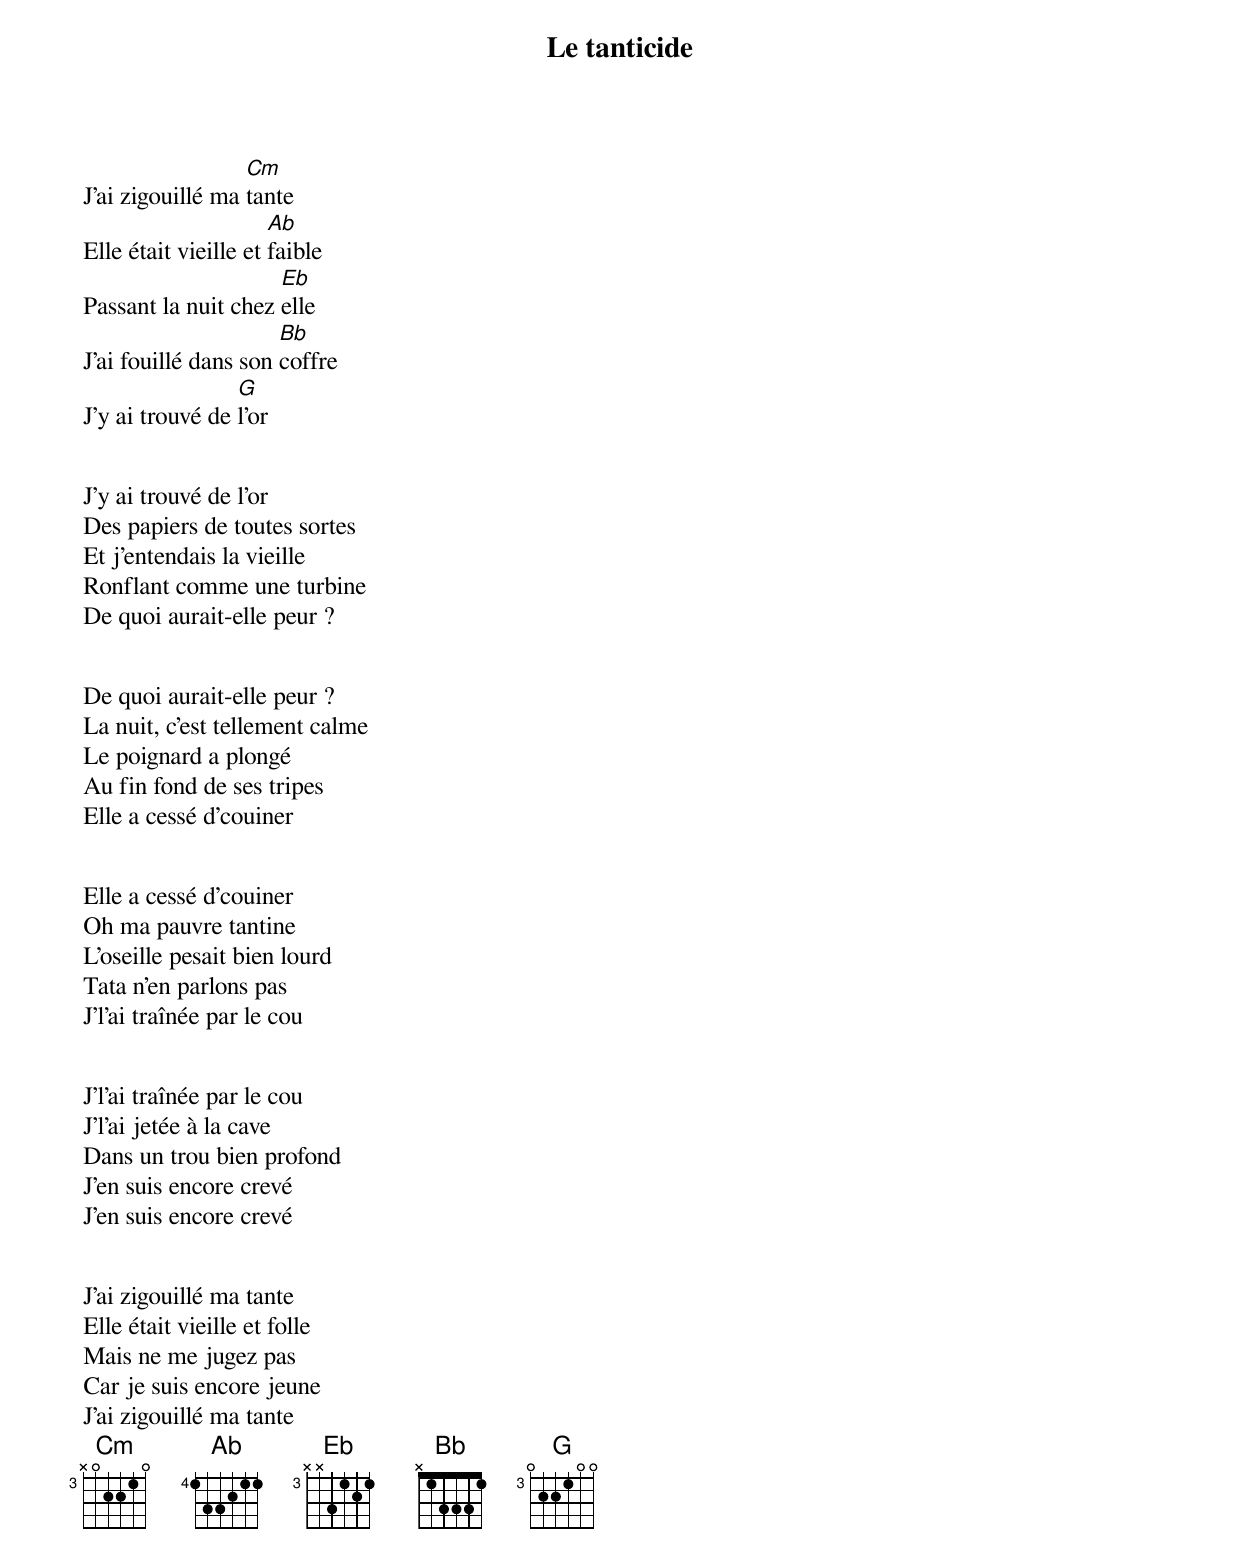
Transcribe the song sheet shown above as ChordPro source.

{title: Le tanticide}
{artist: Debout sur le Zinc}
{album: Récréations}
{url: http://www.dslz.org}
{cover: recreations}
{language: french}
{columns: 2}
{define: Cm base-fret 3 frets X 0 2 2 1 0}
{define: A& base-fret 4 frets 0 2 2 1 0 0}
{define: E& base-fret 6 frets X 0 2 2 2 0}
{define: B& base-fret 6 frets 0 2 2 1 0 0}
{define: G base-fret 3 frets 0 2 2 1 0 0}


J'ai zigouillé ma [Cm]tante
Elle était vieille et [Ab]faible
Passant la nuit chez [Eb]elle
J'ai fouillé dans son [Bb]coffre
J'y ai trouvé de [G]l'or


J'y ai trouvé de l'or
Des papiers de toutes sortes
Et j'entendais la vieille
Ronflant comme une turbine
De quoi aurait-elle peur ?


De quoi aurait-elle peur ?
La nuit, c'est tellement calme
Le poignard a plongé
Au fin fond de ses tripes
Elle a cessé d'couiner


Elle a cessé d'couiner
Oh ma pauvre tantine
L'oseille pesait bien lourd
Tata n'en parlons pas
J'l'ai traînée par le cou


J'l'ai traînée par le cou
J'l'ai jetée à la cave
Dans un trou bien profond
J'en suis encore crevé
J'en suis encore crevé


J'ai zigouillé ma tante
Elle était vieille et folle
Mais ne me jugez pas
Car je suis encore jeune
J'ai zigouillé ma tante
